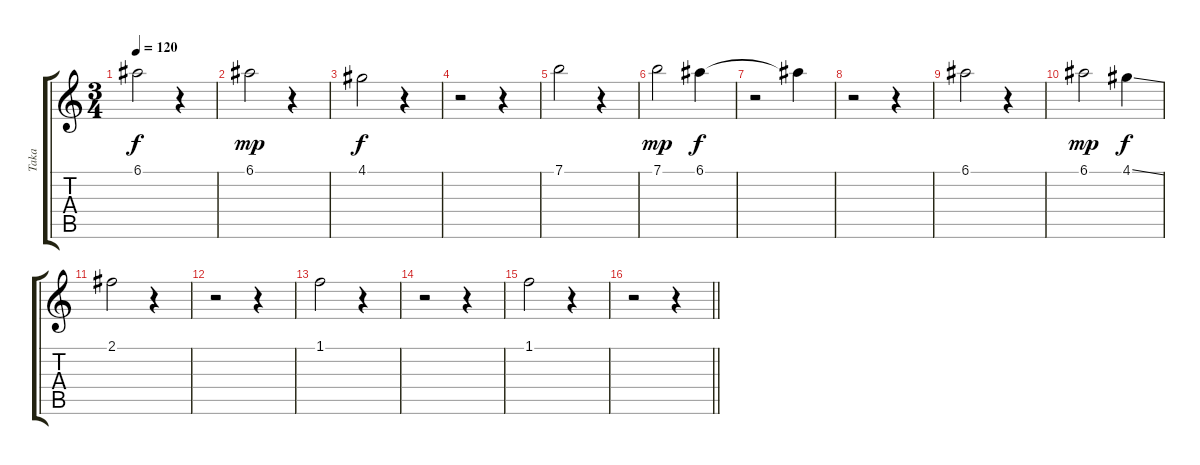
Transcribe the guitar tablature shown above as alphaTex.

\track ("Taka" "Taka") {instrument electricguitarjazz}
\staff {score tabs}
\tuning (E4 B3 G3 D3 A2 E2) {hide}
\ts (3 4)
\tempo 120
\clef g2
\ks c
6.1.2{dy f} r.4 |
6.1.2{dy mp} r.4 |
4.1.2{dy f} r.4 |
r.2 r.4 |
7.1.2 r.4 |
7.1.2{dy mp} 6.1.4{dy f} |
r.2 6.1{t}.4 |
r.2 r.4 |
6.1.2 r.4 |
6.1.2{dy mp} 4.1{ss}.4{dy f} |
2.1.2 r.4 |
r.2 r.4 |
1.1.2 r.4 |
r.2 r.4 |
1.1.2 r.4 |
\barLineRight lightlight
r.2 r.4
